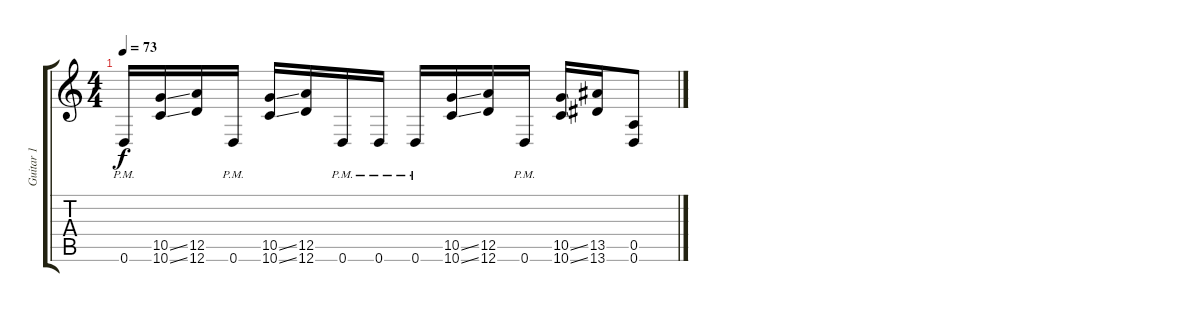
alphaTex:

\track ("Guitar 1" "Guitar 1") {instrument distortionguitar}
\staff {score tabs}
\tuning (E4 B3 G3 D3 A2 D2) {hide}
\ts (4 4)
\tempo 73
\clef g2
\ks c
0.6{pm}.16{dy f volume 2} (10.5{ss} 10.6{ss}).16 (12.5 12.6).16 0.6{pm}.16 (10.5{ss} 10.6{ss}).16 (12.5 12.6).16 0.6{pm}.16 0.6{pm}.16 0.6{pm}.16{volume 1} (10.5{ss} 10.6{ss}).16 (12.5 12.6).16 0.6{pm}.16 (10.5{ss} 10.6{ss}).16 (13.5 13.6).16 (0.5 0.6).8
